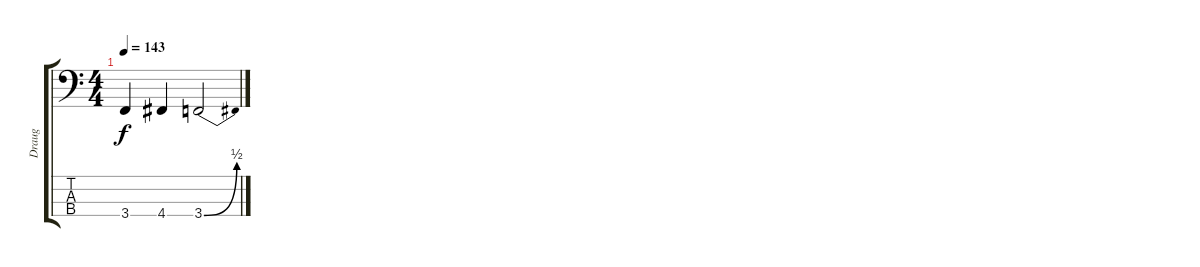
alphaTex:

\track ("Draug" "Draug") {instrument synthbass2}
\staff {score tabs}
\tuning (F2 C2 G1 D1) {hide}
\ts (4 4)
\tempo 143
\clef f4
\ks c
3.4.4{dy f} 4.4.4 3.4{be (bend 0 0 60 2)}.2
